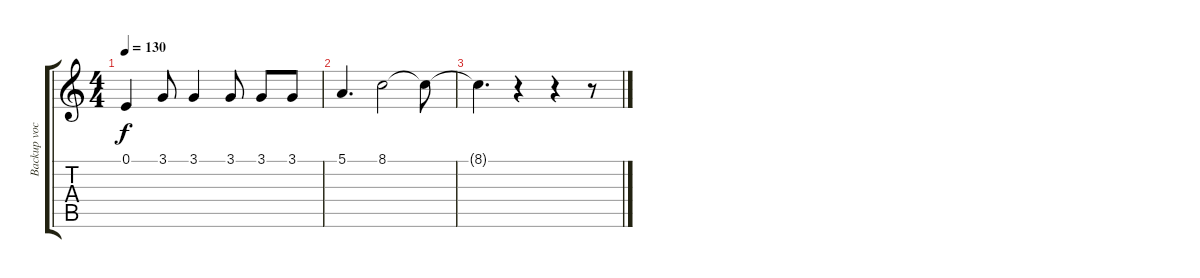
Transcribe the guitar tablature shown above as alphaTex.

\track ("Backup vocals" "Backup voc") {instrument clarinet}
\staff {score tabs}
\tuning (E4 B3 G3 D3 A2 E2) {hide}
\ts (4 4)
\tempo 130
\clef g2
\ks c
0.1{t}.4{dy f} 3.1.8 3.1.4 3.1.8 3.1.8 3.1.8 |
5.1.4{d} 8.1.2 8.1{t}.8 |
8.1{t}.4{d} r.4 r.4 r.8
